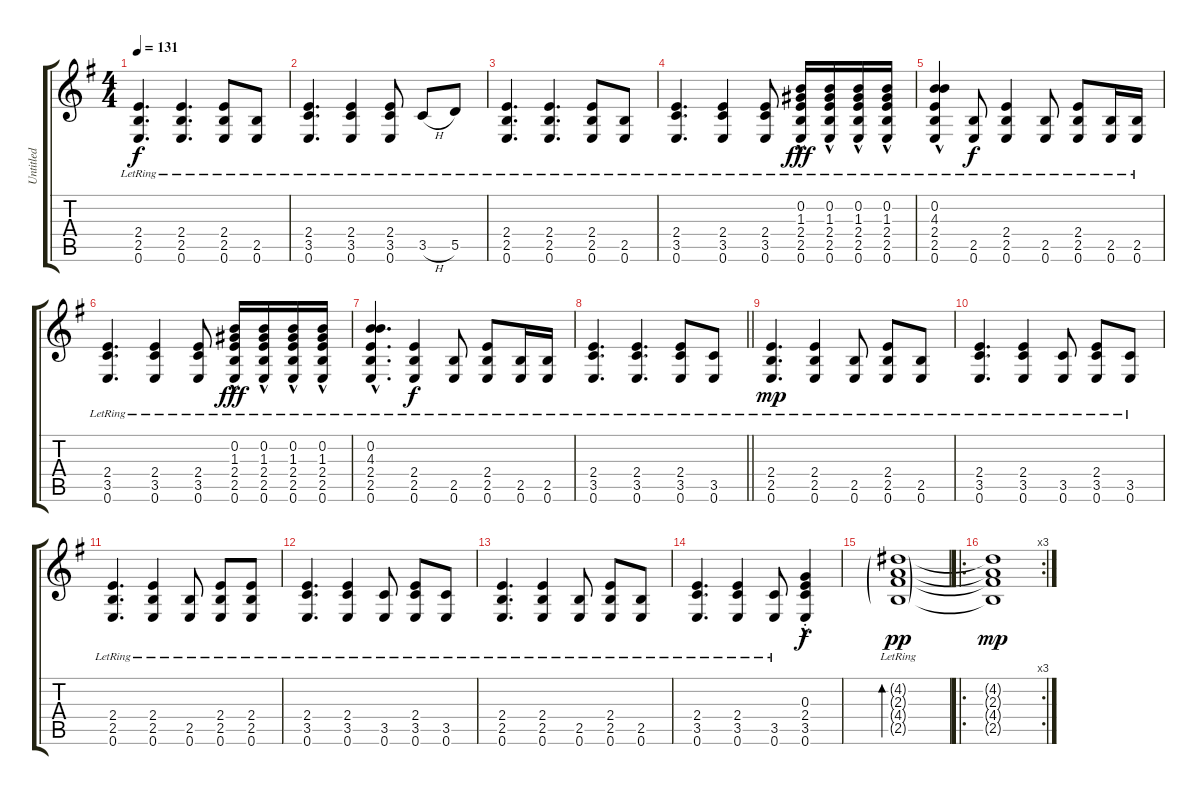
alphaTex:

\track ("Untitled" "Untitled") {instrument acousticguitarsteel}
\staff {score tabs}
\tuning (E4 B3 G3 D3 A2 E2) {hide}
\ts (4 4)
\tempo 131
\clef g2
\ks g
(2.4{lr} 2.5{lr} 0.6{lr}).4{d dy f instrument acousticguitarsteel} (2.4{lr} 2.5{lr} 0.6{lr}).4{d} (2.4{lr} 2.5{lr} 0.6{lr}).8 (2.5{lr} 0.6{lr}).8 |
(2.4{lr} 3.5{lr} 0.6{lr}).4{d} (2.4{lr} 3.5{lr} 0.6{lr}).4 (2.4{lr} 3.5{lr} 0.6{lr}).8 3.5{h lr}.8 5.5{lr}.8 |
(2.4{lr} 2.5{lr} 0.6{lr}).4{d} (2.4{lr} 2.5{lr} 0.6{lr}).4{d} (2.4{lr} 2.5{lr} 0.6{lr}).8 (2.5{lr} 0.6{lr}).8 |
(2.4{lr} 3.5{lr} 0.6{lr}).4{d} (2.4{lr} 3.5{lr} 0.6{lr}).4 (2.4{lr} 3.5{lr} 0.6{lr}).8 (0.2{hac lr} 1.3{hac lr} 2.4{hac lr} 2.5{hac lr} 0.6{hac lr}).16{dy fff} (0.2{hac lr} 1.3{hac lr} 2.4{hac lr} 2.5{hac lr} 0.6{hac lr}).16 (0.2{hac lr} 1.3{hac lr} 2.4{hac lr} 2.5{hac lr} 0.6{hac lr}).16 (0.2{hac lr} 1.3{hac lr} 2.4{hac lr} 2.5{hac lr} 0.6{hac lr}).16 |
(0.2{hac lr} 4.3{hac lr} 2.4{hac lr} 2.5{hac lr} 0.6{hac lr}).4 (2.5{lr} 0.6{lr}).8{dy f} (2.4{lr} 2.5{lr} 0.6{lr}).4 (2.5{lr} 0.6{lr}).8 (2.4{lr} 2.5{lr} 0.6{lr}).8 (2.5{lr} 0.6{lr}).16 (2.5{lr} 0.6{lr}).16 |
(2.4{lr} 3.5{lr} 0.6{lr}).4{d} (2.4{lr} 3.5{lr} 0.6{lr}).4 (2.4{lr} 3.5{lr} 0.6{lr}).8 (0.2{hac lr} 1.3{hac lr} 2.4{hac lr} 2.5{hac lr} 0.6{hac lr}).16{dy fff} (0.2{hac lr} 1.3{hac lr} 2.4{hac lr} 2.5{hac lr} 0.6{hac lr}).16 (0.2{hac lr} 1.3{hac lr} 2.4{hac lr} 2.5{hac lr} 0.6{hac lr}).16 (0.2{hac lr} 1.3{hac lr} 2.4{hac lr} 2.5{hac lr} 0.6{hac lr}).16 |
(0.2{hac lr} 4.3{hac lr} 2.4{hac lr} 2.5{hac lr} 0.6{hac lr}).4{d} (2.4{lr} 2.5{lr} 0.6{lr}).4{dy f} (2.5{lr} 0.6{lr}).8 (2.4{lr} 2.5{lr} 0.6{lr}).8 (2.5{lr} 0.6{lr}).16 (2.5{lr} 0.6{lr}).16 |
\barLineRight lightlight
(2.4{lr} 3.5{lr} 0.6{lr}).4{d} (2.4{lr} 3.5{lr} 0.6{lr}).4{d} (2.4{lr} 3.5{lr} 0.6{lr}).8 (3.5{lr} 0.6{lr}).8 |
(2.4{lr} 2.5{lr} 0.6{lr}).4{d dy mp} (2.4{lr} 2.5{lr} 0.6{lr}).4 (2.5{lr} 0.6{lr}).8 (2.4{lr} 2.5{lr} 0.6{lr}).8 (2.5{lr} 0.6{lr}).8 |
(2.4{lr} 3.5{lr} 0.6{lr}).4{d} (2.4{lr} 3.5{lr} 0.6{lr}).4 (3.5{lr} 0.6{lr}).8 (2.4{lr} 3.5{lr} 0.6{lr}).8 (3.5{lr} 0.6{lr}).8 |
(2.4{lr} 2.5{lr} 0.6{lr}).4{d} (2.4{lr} 2.5{lr} 0.6{lr}).4 (2.5{lr} 0.6{lr}).8 (2.4{lr} 2.5{lr} 0.6{lr}).8 (2.4{lr} 2.5{lr} 0.6{lr}).8 |
(2.4{lr} 3.5{lr} 0.6{lr}).4{d} (2.4{lr} 3.5{lr} 0.6{lr}).4 (3.5{lr} 0.6{lr}).8 (2.4{lr} 3.5{lr} 0.6{lr}).8 (3.5{lr} 0.6{lr}).8 |
(2.4{lr} 2.5{lr} 0.6{lr}).4{d} (2.4{lr} 2.5{lr} 0.6{lr}).4 (2.5{lr} 0.6{lr}).8 (2.4{lr} 2.5{lr} 0.6{lr}).8 (2.5{lr} 0.6{lr}).8 |
(2.4{lr} 3.5{lr} 0.6{lr}).4{d} (2.4{lr} 3.5{lr} 0.6{lr}).4 (3.5{lr} 0.6{lr}).8 (0.3{hac st} 2.4{hac st} 3.5{hac st} 0.6{hac st}).4{dy f} |
(4.2{g lr} 2.3{g lr} 4.4{g lr} 2.5{g lr}).1{bd 30 dy pp} |
\ro
\rc 3
(4.2{t} 2.3{t} 4.4{t} 2.5{t}).1{dy mp}
